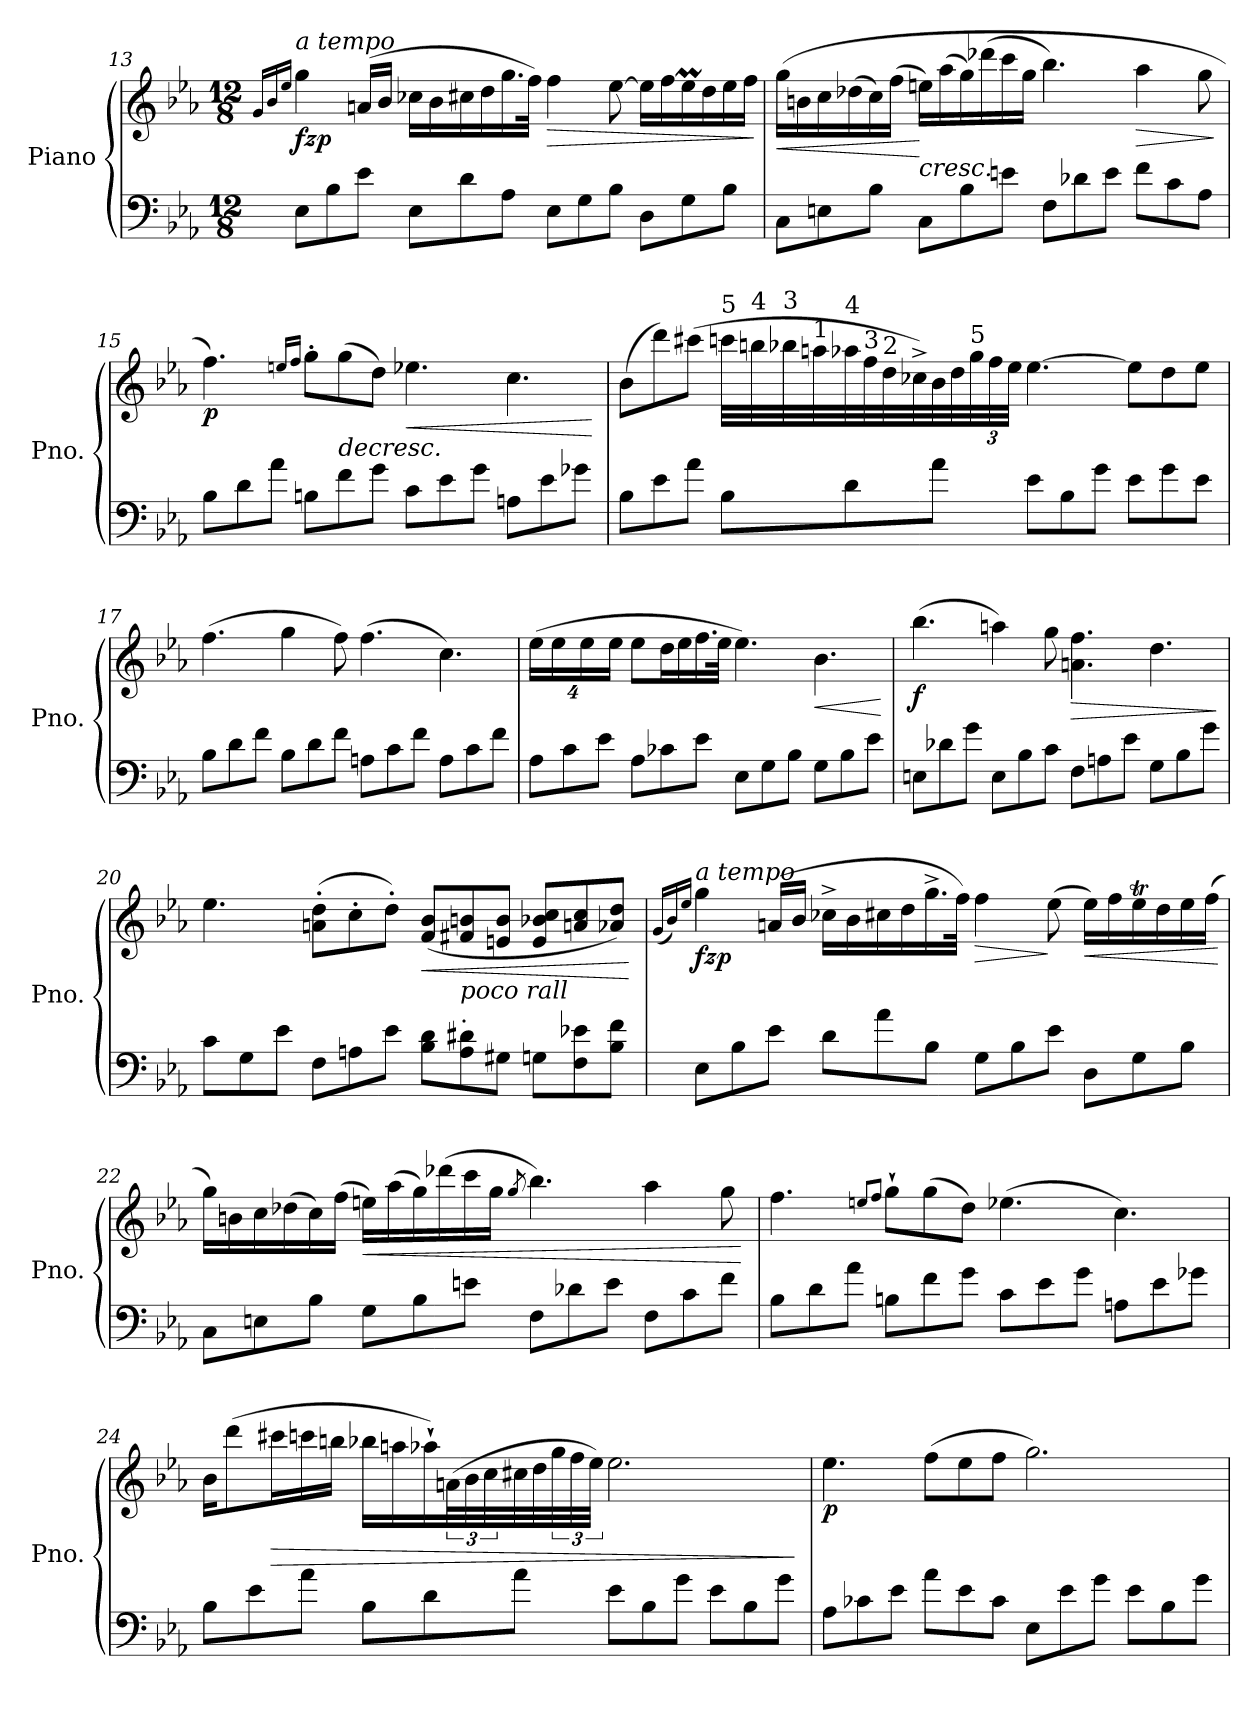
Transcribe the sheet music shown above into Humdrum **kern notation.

**kern	**kern	**dynam
*part1	*part1	*part1
*staff2	*staff1	*staff1/2
*I"Piano	*	*
*I'Pno.	*	*
*clefF4	*clefG2	*
*k[b-e-a-]	*k[b-e-a-]	*
*M12/8	*M12/8	*
=13	=13	=13
.	16qg/LL	.
.	16qb-/	.
.	16qee-/JJ	.
!	!LO:TX:a:i:t=a tempo	!
!	!	!LO:DY:b
!	!	!LO:DY:n=1:b
8E-\L	4gg\	fz p
8B-\	.	.
8e-\J	(>16an/LL	.
.	16b-/JJ	.
8E-\L	16cc-X\LL	.
.	16b-\	.
8d\	16cc#X\	.
.	16dd\	.
8A-\J	16.gg\	.
.	32ff\JJk)	.
!	!	!LO:HP:b
8E-\L	4ff\	>
8G\	.	.
8B-\J	[8ee-\	.
8D\L	16ee-\LL]	.
.	16ff\	.
8G\	16ee-M\	.
.	16dd\	.
8B-\J	16ee-\	.
.	16ff\JJ	.
.	.	]
!!LO:LB:g=z
=14	=14	=14
!	!	!LO:HP:b
8C\L	(>16gg\LL	<
.	16bn\	.
8En\	16cc\	.
.	(>16dd-X\	.
8B-\J	16cc\)	.
.	(>16ff\JJ	.
!	!LO:TX:b:i:t=cresc.	!
8C\L	16een\LL)	[
.	(>16aa-\	.
8B-\	16gg\)	.
.	(>16ddd-X\	.
8en\J	16ccc\	.
.	16gg\JJ	.
8F\L	4.bb-\)	.
8d-X\	.	.
8e\J	.	.
!	!	!LO:HP:b
8f\L	4aa-\	>
8c\	.	.
8A-\J	8gg\	.
.	.	]
=15	=15	=15
!	!	!LO:DY:b
8B-\L	4.ff\)	p
8d\	.	.
8a-\J	.	.
.	16qeen/LL	.
.	16qff/JJ	.
8Bn\L	8gg'\L	.
!	!	!LO:HP:b
8f\	(>8gg\	>
8g\J	8dd\J)	.
!	!	!LO:HP:b
8c\L	4.ee-X\	<
8e-\	.	.
8g\J	.	.
8An\L	4.cc\	.
8e-\	.	.
8g-X\J	.	.
.	.	] [
!!LO:PB:g=z
=16	=16	=16
8B-\L	(>8b-\L	.
8e-\	8ddd\)	.
8a-\J	(>8ccc#X\J	.
!	!LO:TX:a:t=5	!
8B-\L	32cccn\LLL	.
!	!LO:TX:a:t=4	!
.	32bbn\	.
!	!LO:TX:a:t=3	!
.	32bb-X\	.
!	!LO:TX:a:t=1	!
.	32aan\	.
!	!LO:TX:a:t=4	!
8d\	32aa-X\	.
!	!LO:TX:a:t=3	!
.	32ff\	.
!	!LO:TX:a:t=2	!
.	32dd\	.
.	32cc-X^\)	.
8a-\J	32b-\	.
.	32dd\	.
*	*Xbrackettup	*
!	!LO:TX:a:t=5	!
.	48gg\	.
.	48ff\	.
.	48ee-\JJJ	.
8e-\L	[4.ee-\	.
8B-\	.	.
8g\J	.	.
8e-\L	8ee-\L]	.
8g\	8dd\	.
8e-\J	8ee-\J	.
!!LO:LB:g=z
=17	=17	=17
8B-\L	(>4.ff\	.
8d\	.	.
8f\J	.	.
8B-\L	4gg\	.
8d\	.	.
8f\J	8ff\)	.
8An\L	(>4.ff\	.
8c\	.	.
8f\J	.	.
8A\L	4.cc\)	.
8c\	.	.
8f\J	.	.
!!LO:LB:g=z
=18	=18	=18
8A-\L	(>32%3ee-\L	.
.	32%3ee-\	.
8c\	.	.
.	32%3ee-\	.
8e-\J	.	.
.	32%3ee-\J	.
8A-\L	8ee-\L	.
8c-X\	16dd\L	.
.	16ee-\	.
8e-\J	16.ff\	.
.	32ee-\JJk	.
8E-\L	4.ee-\)	.
8G\	.	.
8B-\J	.	.
!	!	!LO:HP:b
8G\L	4.b-\	<
8B-\	.	.
8e-\J	.	.
.	.	[
=19	=19	=19
!	!	!LO:DY:b
8En\L	(>4.bb-\	f
8d-X\	.	.
8g\J	.	.
8E\L	4aan\)	.
8B-\	.	.
8c\J	8gg\	.
!	!	!LO:HP:b
8F\L	4.an\ 4.ff\	>
8An\	.	.
8e-\J	.	.
8G\L	4.dd\	.
8B-\	.	.
8g\J	.	.
.	.	]
!!LO:LB:g=z
=20	=20	=20
8c\L	4.ee-\	.
8G\	.	.
8e-\J	.	.
8F\L	(>8an\' 8dd\'L	.
8An\	8cc'\	.
8e-\J	8dd'\J)	.
!	!	!LO:HP:b
8B-\ 8d\L	(<8f/ 8b-/L	<
!	!LO:TX:b:i:t=poco rall	!
!	!LO:TX:b:t=.	!
8A\ 8d#X\	8f#X/ 8bn/	.
8G#X\J	8en/ 8b/J	.
8Gn\L	8e/ 8b-X/ 8cc/L	.
8F\ 8e-X\	8an/ 8cc/	.
8B-\ 8f\J	8a-X/ 8dd/J)	.
.	.	[
=21	=21	=21
.	(<16qg/LL	.
.	16qb-/)	.
.	16qee-/JJ	.
!	!LO:TX:a:i:t=a tempo	!
!	!	!LO:DY:b
!	!	!LO:DY:n=1:b
8E-\L	4gg\	fz p
8B-\	.	.
8e-\J	(>16an/LL	.
.	16b-/JJ	.
8d\L	16cc-X^\LL	.
.	16b-\	.
8a-\	16cc#X\	.
.	16dd\	.
8B-\J	16.gg^\	.
.	32ff\JJk)	.
!	!	!LO:HP:b
8G\L	4ff\	>
8B-\	.	.
8e-\J	(>8ee-\	]
!	!	!LO:HP:b
8D\L	16ee-\LL)	<
.	16ff\	.
8G\	16ee-T\	.
.	16dd\	.
8B-\J	16ee-\	.
.	(>16ff\JJ	.
.	.	[
!!LO:LB:g=z
=22	=22	=22
8C\L	16gg\LL)	.
.	16bn\	.
8En\	16cc\	.
.	(>16dd-X\	.
8B-\J	16cc\)	.
.	(>16ff\JJ	.
!	!	!LO:HP:b
8G\L	16een\LL)	<
.	(>16aa-\	.
8B-\	16gg\)	.
.	(>16ddd-X\	.
8en\J	16ccc\	.
.	16gg\JJ	.
.	8qgg/	.
8F\L	4.bb-\)	.
8d-X\	.	.
8e\J	.	.
8F\L	4aa-\	.
8c\	.	.
8f\J	8gg\	.
.	.	[
=23	=23	=23
8B-\L	4.ff\	.
8d\	.	.
8a-\J	.	.
.	8qeen/L	.
.	8qff/J	.
8Bn\L	8gg`\L	.
8f\	(>8gg\	.
8g\J	8dd\J)	.
8c\L	(>4.ee-X\	.
8e-\	.	.
8g\J	.	.
8An\L	4.cc\)	.
8e-\	.	.
8g-X\J	.	.
!!LO:PB:g=z
=24	=24	=24
8B-\L	16b-\KL	.
.	(>8ddd\	.
8e-\	.	.
!	!	!LO:HP:b
.	16ccc#X\L	>
8a-\J	16cccn\	.
.	16bbn\JJ	.
8B-\L	16bb-X\LL	.
.	16aan\	.
8d\	16aa-X`\)	.
*	*brackettup	*
.	(>48an\L	.
.	48b-\	.
.	48cc\	.
8a-\J	32cc#X\	.
.	32dd\	.
.	48gg\	.
.	48ff\	.
.	48ee-\JJJ)	.
8e-\L	2.ee-\	.
8B-\	.	.
8g\J	.	.
8e-\L	.	.
8B-\	.	.
8g\J	.	.
.	.	]
!!LO:LB:g=z
=25	=25	=25
!	!	!LO:DY:b
8A-\L	4.ee-\	p
8c-X\	.	.
8e-\J	.	.
8a-\L	(>8ff\L	.
8e-\	8ee-\	.
8c-\J	8ff\J	.
8E-\L	2.gg\)	.
8e-\	.	.
8g\J	.	.
8e-\L	.	.
8B-\	.	.
8g\J	.	.
=	=	=
*-	*-	*-
